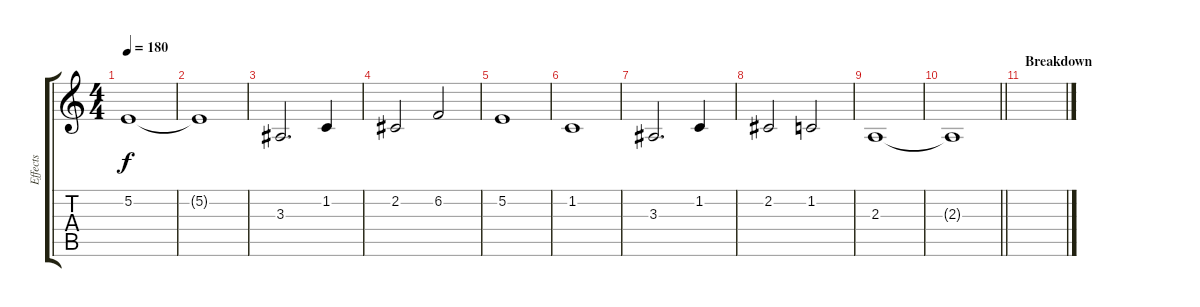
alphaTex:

\track ("Effects" "Effects") {instrument lead2sawtooth}
\staff {score tabs}
\tuning (E4 B3 G3 D3 A2 E2) {hide}
\ts (4 4)
\tempo 180
\clef g2
\ks c
5.2.1{dy f} |
5.2{t}.1 |
3.3.2{d} 1.2.4 |
2.2.2 6.2.2 |
5.2.1 |
1.2.1 |
3.3.2{d} 1.2.4 |
2.2.2 1.2.2 |
2.3.1 |
\barLineRight lightlight
2.3{t}.1 |
\section ("" "Breakdown")
